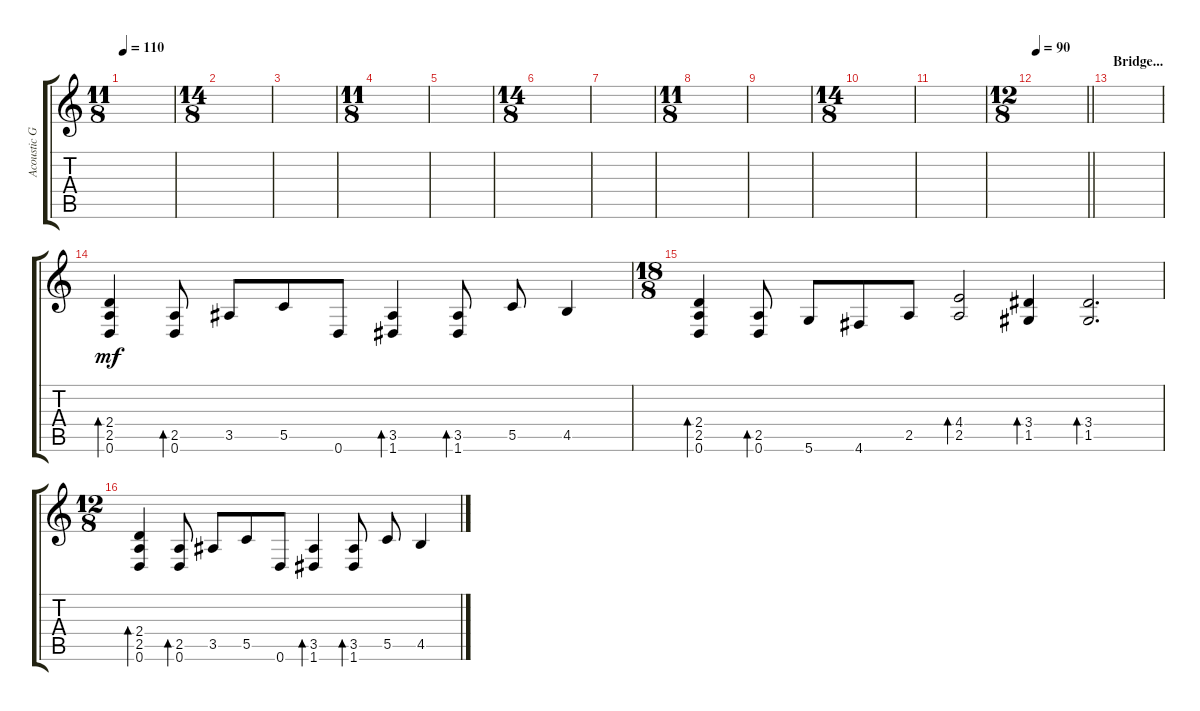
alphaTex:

\track ("Acoustic Guitar Rythm" "Acoustic G") {instrument acousticguitarsteel}
\staff {score tabs}
\tuning (D4 A3 F3 C3 G2 D2) {hide}
\ts (11 8)
\tempo 110
\clef g2
\ks c
|
\ts (14 8)
|
|
\ts (11 8)
|
|
\ts (14 8)
|
|
\ts (11 8)
|
|
\ts (14 8)
|
|
\ts (12 8)
\tempo 90
\barLineRight lightlight
|
\section ("" "Bridge...")
|
(2.4 2.5 0.6).4{bd 240 dy mf} (2.5 0.6).8{bd 240} 3.5.8 5.5.8 0.6.8 (3.5 1.6).4{bd 240} (3.5 1.6).8{bd 240} 5.5.8 4.5.4 |
\ts (18 8)
(2.4 2.5 0.6).4{bd 240} (2.5 0.6).8{bd 240} 5.6.8 4.6.8 2.5.8 (4.4 2.5).2{bd 240} (3.4 1.5).4{bd 240} (3.4 1.5).2{d bd 240} |
\ts (12 8)
(2.4 2.5 0.6).4{bd 240} (2.5 0.6).8{bd 240} 3.5.8 5.5.8 0.6.8 (3.5 1.6).4{bd 240} (3.5 1.6).8{bd 240} 5.5.8 4.5.4
